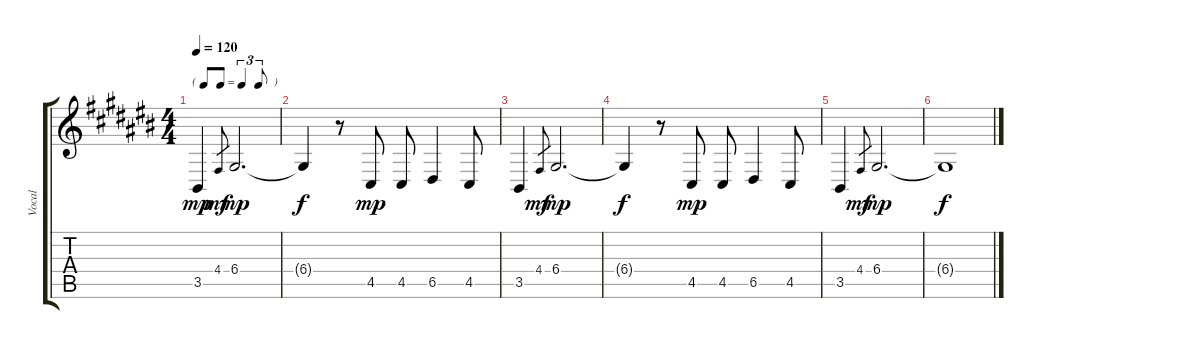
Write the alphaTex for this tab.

\track ("Vocal" "Vocal") {mute instrument oboe}
\staff {score tabs}
\tuning (E4 B3 G3 D3 A2 E2) {hide}
\ts (4 4)
\tf triplet8th
\tempo 120
\clef g2
\ks c#
3.5.4{dy mp} 4.4.8{gr dy mf} 6.4.2{d dy mp} |
6.4{t}.4{dy f} r.8 4.5.8{dy mp} 4.5.8 6.5.4 4.5.8 |
3.5.4 4.4.8{gr dy mf} 6.4.2{d dy mp} |
6.4{t}.4{dy f} r.8 4.5.8{dy mp} 4.5.8 6.5.4 4.5.8 |
3.5.4 4.4.8{gr dy mf} 6.4.2{d dy mp} |
6.4{t}.1{dy f}
